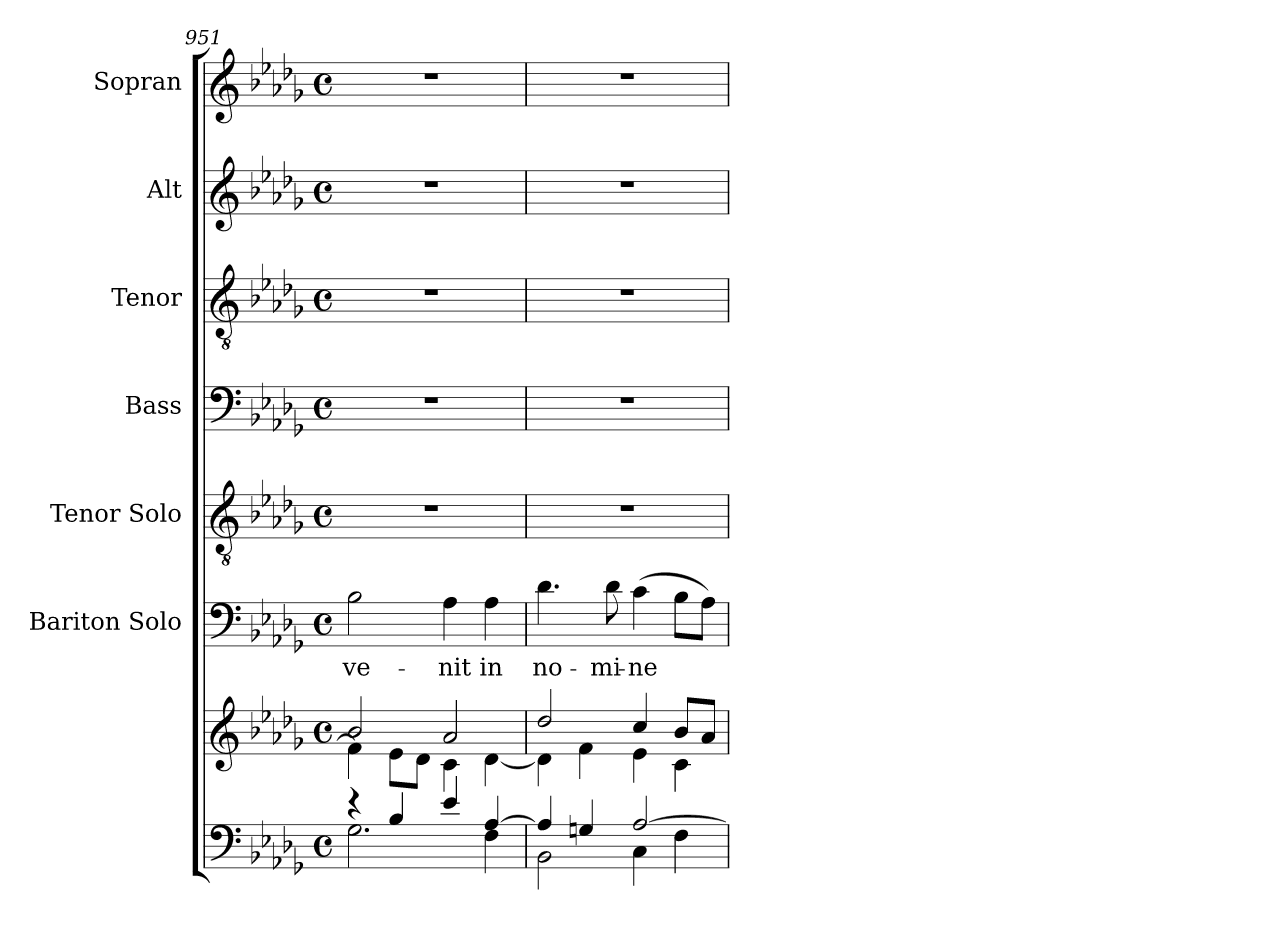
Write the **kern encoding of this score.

**kern	**kern	**kern	**text	**kern	**kern	**kern	**kern	**kern
*part7	*part7	*part6	*part6	*part5	*part4	*part3	*part2	*part1
*staff8	*staff7	*staff6	*staff6	*staff5	*staff4	*staff3	*staff2	*staff1
*	*	*I"Bariton Solo	*	*I"Tenor Solo	*I"Bass	*I"Tenor	*I"Alt	*I"Sopran
*	*	*	*	*	*I'B.	*I'T.	*I'A.	*I'S.
*clefF4	*clefG2	*clefF4	*	*clefGv2	*clefF4	*clefGv2	*clefG2	*clefG2
*k[b-e-a-d-g-]	*k[b-e-a-d-g-]	*k[b-e-a-d-g-]	*	*k[b-e-a-d-g-]	*k[b-e-a-d-g-]	*k[b-e-a-d-g-]	*k[b-e-a-d-g-]	*k[b-e-a-d-g-]
*D-:	*D-:	*D-:	*	*D-:	*D-:	*D-:	*D-:	*D-:
*M4/4	*M4/4	*M4/4	*	*M4/4	*M4/4	*M4/4	*M4/4	*M4/4
*met(c)	*met(c)	*met(c)	*	*met(c)	*met(c)	*met(c)	*met(c)	*met(c)
=951	=951	=951	=951	=951	=951	=951	=951	=951
*^	*^	*	*	*	*	*	*	*
!	!	!	!	!	!LO:LY:b	!	!	!	!	!
4re	2.G-\	2b-/	4f\]	2B-\	ve-	1r	1r	1r	1r	1r
4B-/	.	.	8e-\L	.	.	.	.	.	.	.
.	.	.	8d-\J	.	.	.	.	.	.	.
!	!	!	!	!	!LO:LY:b	!	!	!	!	!
4e-/	.	2a-/	4c\	4A-\	-nit	.	.	.	.	.
!	!	!	!	!	!LO:LY:b	!	!	!	!	!
[>4A-/	4F\	.	[<4d-\	4A-\	in	.	.	.	.	.
=952	=952	=952	=952	=952	=952	=952	=952	=952	=952	=952
!	!	!	!	!	!LO:LY:b	!	!	!	!	!
4A-/]	2BB-\	2dd-/	4d-\]	4.d-\	no-	1r	1r	1r	1r	1r
4Gn/	.	.	4f\	.	.	.	.	.	.	.
!	!	!	!	!	!LO:LY:b	!	!	!	!	!
.	.	.	.	8d-\	-mi-	.	.	.	.	.
!	!	!	!	!	!LO:LY:b	!	!	!	!	!
[>2A-/	4C\	4cc/	4e-\	(>4c\	-ne	.	.	.	.	.
.	4F\	8b-/L	4c\	8B-\L	.	.	.	.	.	.
.	.	8a-/J	.	8A-\J)	.	.	.	.	.	.
*v	*v	*	*	*	*	*	*	*	*	*
*	*v	*v	*	*	*	*	*	*	*
=	=	=	=	=	=	=	=	=
*-	*-	*-	*-	*-	*-	*-	*-	*-
